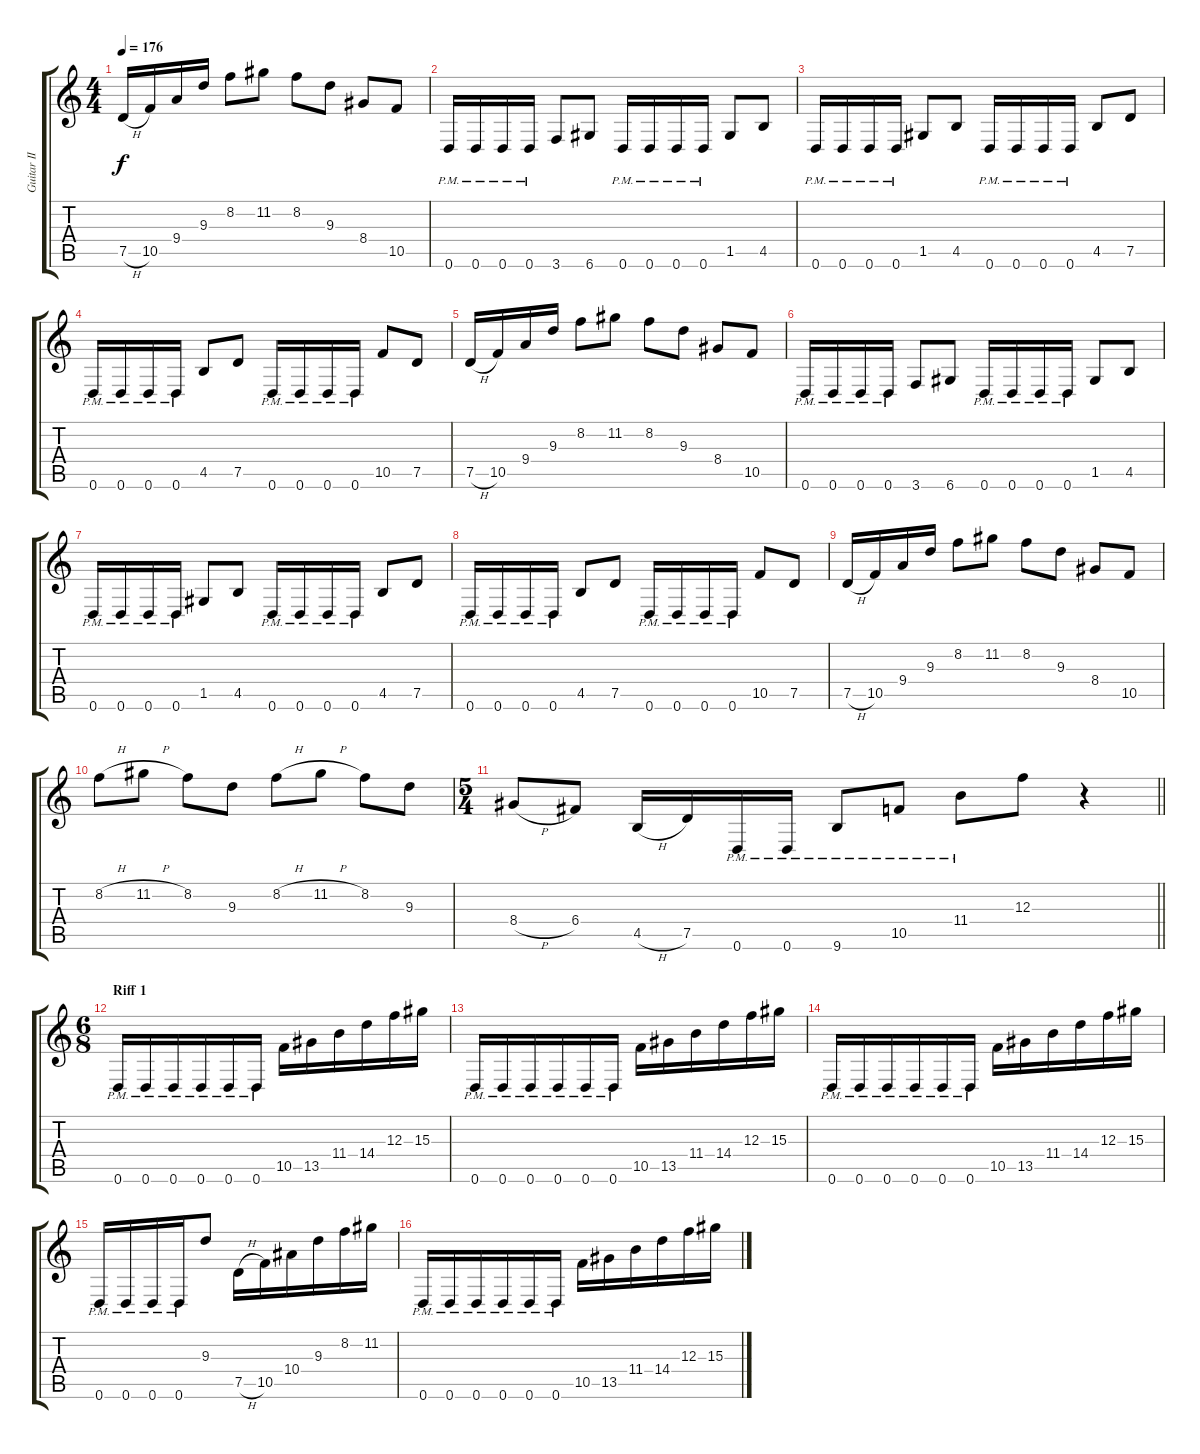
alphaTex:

\track ("Guitar II" "Guitar II") {instrument distortionguitar}
\staff {score tabs}
\tuning (D4 A3 F3 C3 G2 D2) {hide}
\ts (4 4)
\tempo 176
\clef g2
\ks c
7.5{h}.16{dy f} 10.5.16 9.4.16 9.3.16 8.2.8 11.2.8 8.2.8 9.3.8 8.4.8 10.5.8 |
0.6{pm}.16 0.6{pm}.16 0.6{pm}.16 0.6{pm}.16 3.6.8 6.6.8 0.6{pm}.16 0.6{pm}.16 0.6{pm}.16 0.6{pm}.16 1.5.8 4.5.8 |
0.6{pm}.16 0.6{pm}.16 0.6{pm}.16 0.6{pm}.16 1.5.8 4.5.8 0.6{pm}.16 0.6{pm}.16 0.6{pm}.16 0.6{pm}.16 4.5.8 7.5.8 |
0.6{pm}.16 0.6{pm}.16 0.6{pm}.16 0.6{pm}.16 4.5.8 7.5.8 0.6{pm}.16 0.6{pm}.16 0.6{pm}.16 0.6{pm}.16 10.5.8 7.5.8 |
7.5{h}.16 10.5.16 9.4.16 9.3.16 8.2.8 11.2.8 8.2.8 9.3.8 8.4.8 10.5.8 |
0.6{pm}.16 0.6{pm}.16 0.6{pm}.16 0.6{pm}.16 3.6.8 6.6.8 0.6{pm}.16 0.6{pm}.16 0.6{pm}.16 0.6{pm}.16 1.5.8 4.5.8 |
0.6{pm}.16 0.6{pm}.16 0.6{pm}.16 0.6{pm}.16 1.5.8 4.5.8 0.6{pm}.16 0.6{pm}.16 0.6{pm}.16 0.6{pm}.16 4.5.8 7.5.8 |
0.6{pm}.16 0.6{pm}.16 0.6{pm}.16 0.6{pm}.16 4.5.8 7.5.8 0.6{pm}.16 0.6{pm}.16 0.6{pm}.16 0.6{pm}.16 10.5.8 7.5.8 |
7.5{h}.16 10.5.16 9.4.16 9.3.16 8.2.8 11.2.8 8.2.8 9.3.8 8.4.8 10.5.8 |
8.2{h}.8 11.2{h}.8 8.2.8 9.3.8 8.2{h}.8 11.2{h}.8 8.2.8 9.3.8 |
\ts (5 4)
\barLineRight lightlight
8.4{h}.8 6.4.8 4.5{h}.16 7.5.16 0.6{pm}.16 0.6{pm}.16 9.6{pm}.8 10.5{pm}.8 11.4{pm}.8 12.3.8 r.4 |
\ts (6 8)
\section ("" "Riff 1")
0.6{pm}.16 0.6{pm}.16 0.6{pm}.16 0.6{pm}.16 0.6{pm}.16 0.6{pm}.16 10.5.16 13.5.16 11.4.16 14.4.16 12.3.16 15.3.16 |
0.6{pm}.16 0.6{pm}.16 0.6{pm}.16 0.6{pm}.16 0.6{pm}.16 0.6{pm}.16 10.5.16 13.5.16 11.4.16 14.4.16 12.3.16 15.3.16 |
0.6{pm}.16 0.6{pm}.16 0.6{pm}.16 0.6{pm}.16 0.6{pm}.16 0.6{pm}.16 10.5.16 13.5.16 11.4.16 14.4.16 12.3.16 15.3.16 |
0.6{pm}.16 0.6{pm}.16 0.6{pm}.16 0.6{pm}.16 9.3.8 7.5{h}.16 10.5.16 10.4.16 9.3.16 8.2.16 11.2.16 |
0.6{pm}.16 0.6{pm}.16 0.6{pm}.16 0.6{pm}.16 0.6{pm}.16 0.6{pm}.16 10.5.16 13.5.16 11.4.16 14.4.16 12.3.16 15.3.16
